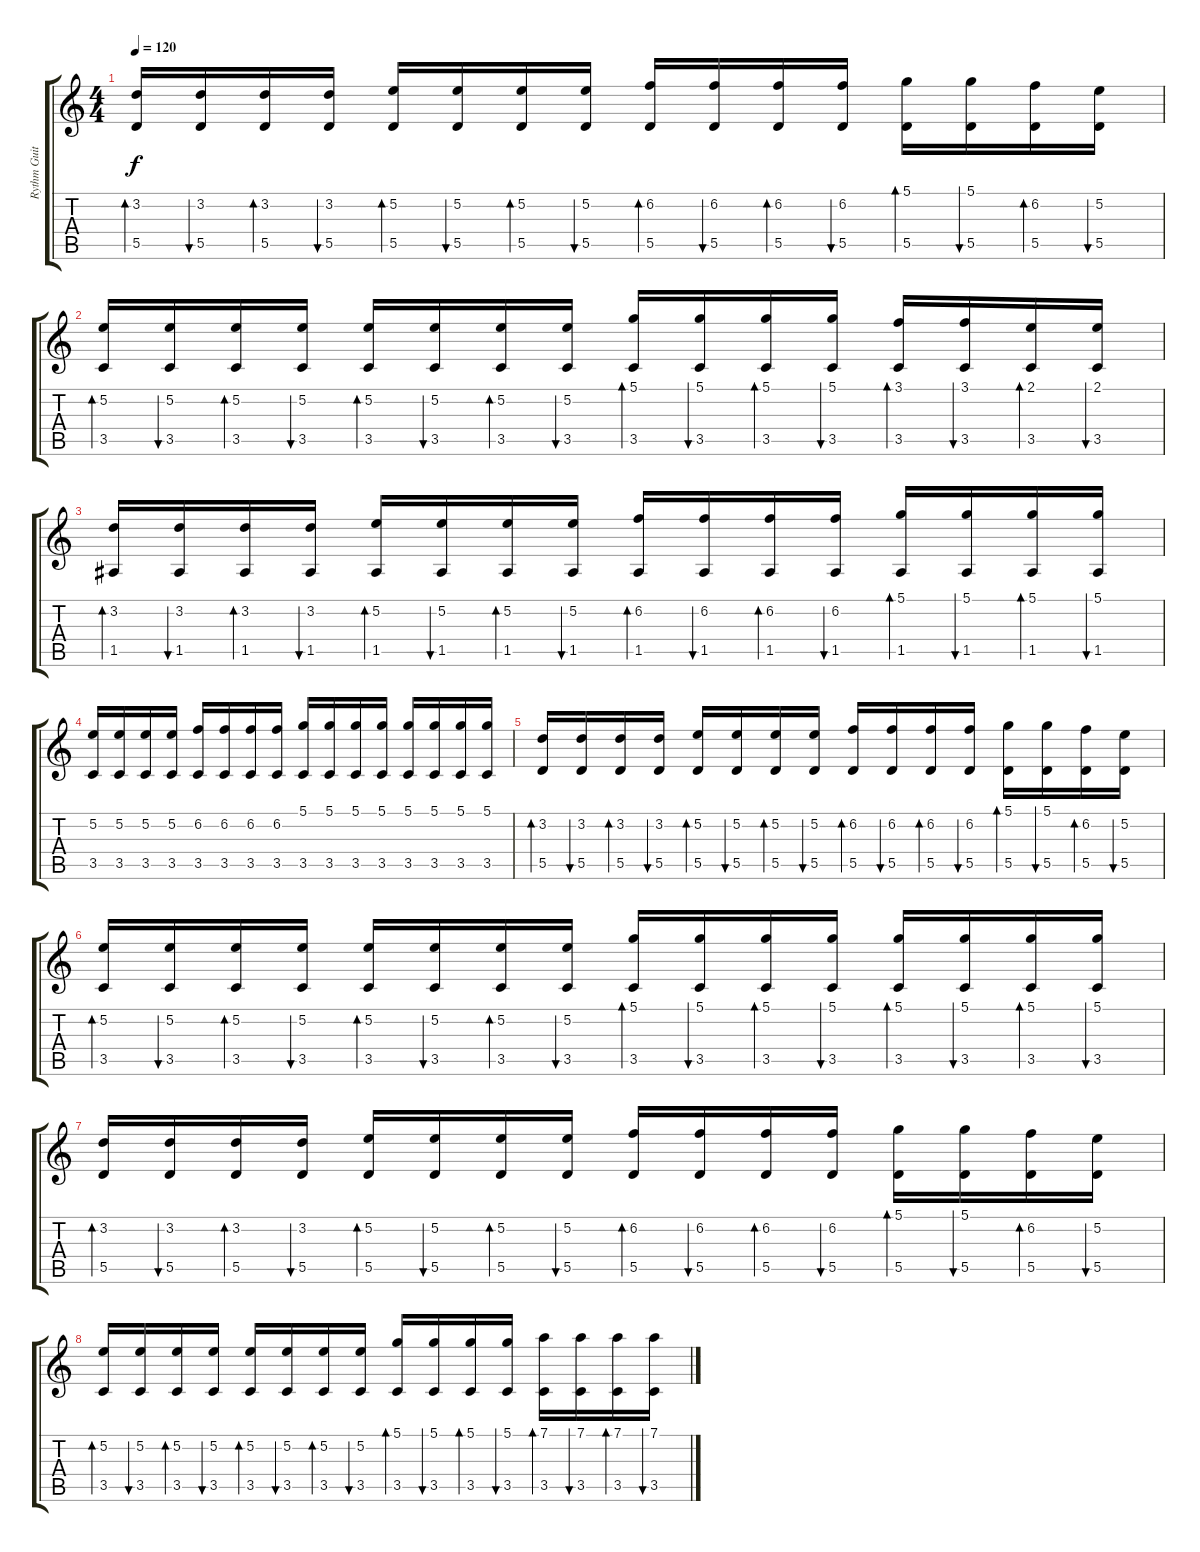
\track ("Rythm Guitar" "Rythm Guit") {instrument overdrivenguitar}
\staff {score tabs}
\tuning (D4 B3 D3 D3 A2 D2) {hide}
\ts (4 4)
\tempo 120
\clef g2
\ks c
(3.2 5.5).16{bd 60 dy f} (3.2 5.5).16{bu 60} (3.2 5.5).16{bd 60} (3.2 5.5).16{bu 60} (5.2 5.5).16{bd 60} (5.2 5.5).16{bu 60} (5.2 5.5).16{bd 60} (5.2 5.5).16{bu 60} (6.2 5.5).16{bd 60} (6.2 5.5).16{bu 60} (6.2 5.5).16{bd 60} (6.2 5.5).16{bu 60} (5.1 5.5).16{bd 60} (5.1 5.5).16{bu 60} (6.2 5.5).16{bd 60} (5.2 5.5).16{bu 60} |
(5.2 3.5).16{bd 60} (5.2 3.5).16{bu 60} (5.2 3.5).16{bd 60} (5.2 3.5).16{bu 60} (5.2 3.5).16{bd 60} (5.2 3.5).16{bu 60} (5.2 3.5).16{bd 60} (5.2 3.5).16{bu 60} (5.1 3.5).16{bd 60} (5.1 3.5).16{bu 60} (5.1 3.5).16{bd 60} (5.1 3.5).16{bu 60} (3.1 3.5).16{bd 60} (3.1 3.5).16{bu 60} (2.1 3.5).16{bd 60} (2.1 3.5).16{bu 60} |
(3.2 1.5).16{bd 60} (3.2 1.5).16{bu 60} (3.2 1.5).16{bd 60} (3.2 1.5).16{bu 60} (5.2 1.5).16{bd 60} (5.2 1.5).16{bu 60} (5.2 1.5).16{bd 60} (5.2 1.5).16{bu 60} (6.2 1.5).16{bd 60} (6.2 1.5).16{bu 60} (6.2 1.5).16{bd 60} (6.2 1.5).16{bu 60} (5.1 1.5).16{bd 60} (5.1 1.5).16{bu 60} (5.1 1.5).16{bd 60} (5.1 1.5).16{bu 60} |
(5.2 3.5).16 (5.2 3.5).16 (5.2 3.5).16 (5.2 3.5).16 (6.2 3.5).16 (6.2 3.5).16 (6.2 3.5).16 (6.2 3.5).16 (5.1 3.5).16 (5.1 3.5).16 (5.1 3.5).16 (5.1 3.5).16 (5.1 3.5).16 (5.1 3.5).16 (5.1 3.5).16 (5.1 3.5).16 |
(3.2 5.5).16{bd 60} (3.2 5.5).16{bu 60} (3.2 5.5).16{bd 60} (3.2 5.5).16{bu 60} (5.2 5.5).16{bd 60} (5.2 5.5).16{bu 60} (5.2 5.5).16{bd 60} (5.2 5.5).16{bu 60} (6.2 5.5).16{bd 60} (6.2 5.5).16{bu 60} (6.2 5.5).16{bd 60} (6.2 5.5).16{bu 60} (5.1 5.5).16{bd 60} (5.1 5.5).16{bu 60} (6.2 5.5).16{bd 60} (5.2 5.5).16{bu 60} |
(5.2 3.5).16{bd 60} (5.2 3.5).16{bu 60} (5.2 3.5).16{bd 60} (5.2 3.5).16{bu 60} (5.2 3.5).16{bd 60} (5.2 3.5).16{bu 60} (5.2 3.5).16{bd 60} (5.2 3.5).16{bu 60} (5.1 3.5).16{bd 60} (5.1 3.5).16{bu 60} (5.1 3.5).16{bd 60} (5.1 3.5).16{bu 60} (5.1 3.5).16{bd 60} (5.1 3.5).16{bu 60} (5.1 3.5).16{bd 60} (5.1 3.5).16{bu 60} |
(3.2 5.5).16{bd 60} (3.2 5.5).16{bu 60} (3.2 5.5).16{bd 60} (3.2 5.5).16{bu 60} (5.2 5.5).16{bd 60} (5.2 5.5).16{bu 60} (5.2 5.5).16{bd 60} (5.2 5.5).16{bu 60} (6.2 5.5).16{bd 60} (6.2 5.5).16{bu 60} (6.2 5.5).16{bd 60} (6.2 5.5).16{bu 60} (5.1 5.5).16{bd 60} (5.1 5.5).16{bu 60} (6.2 5.5).16{bd 60} (5.2 5.5).16{bu 60} |
(5.2 3.5).16{bd 60} (5.2 3.5).16{bu 60} (5.2 3.5).16{bd 60} (5.2 3.5).16{bu 60} (5.2 3.5).16{bd 60} (5.2 3.5).16{bu 60} (5.2 3.5).16{bd 60} (5.2 3.5).16{bu 60} (5.1 3.5).16{bd 60} (5.1 3.5).16{bu 60} (5.1 3.5).16{bd 60} (5.1 3.5).16{bu 60} (7.1 3.5).16{bd 60} (7.1 3.5).16{bu 60} (7.1 3.5).16{bd 60} (7.1 3.5).16{bu 60}
